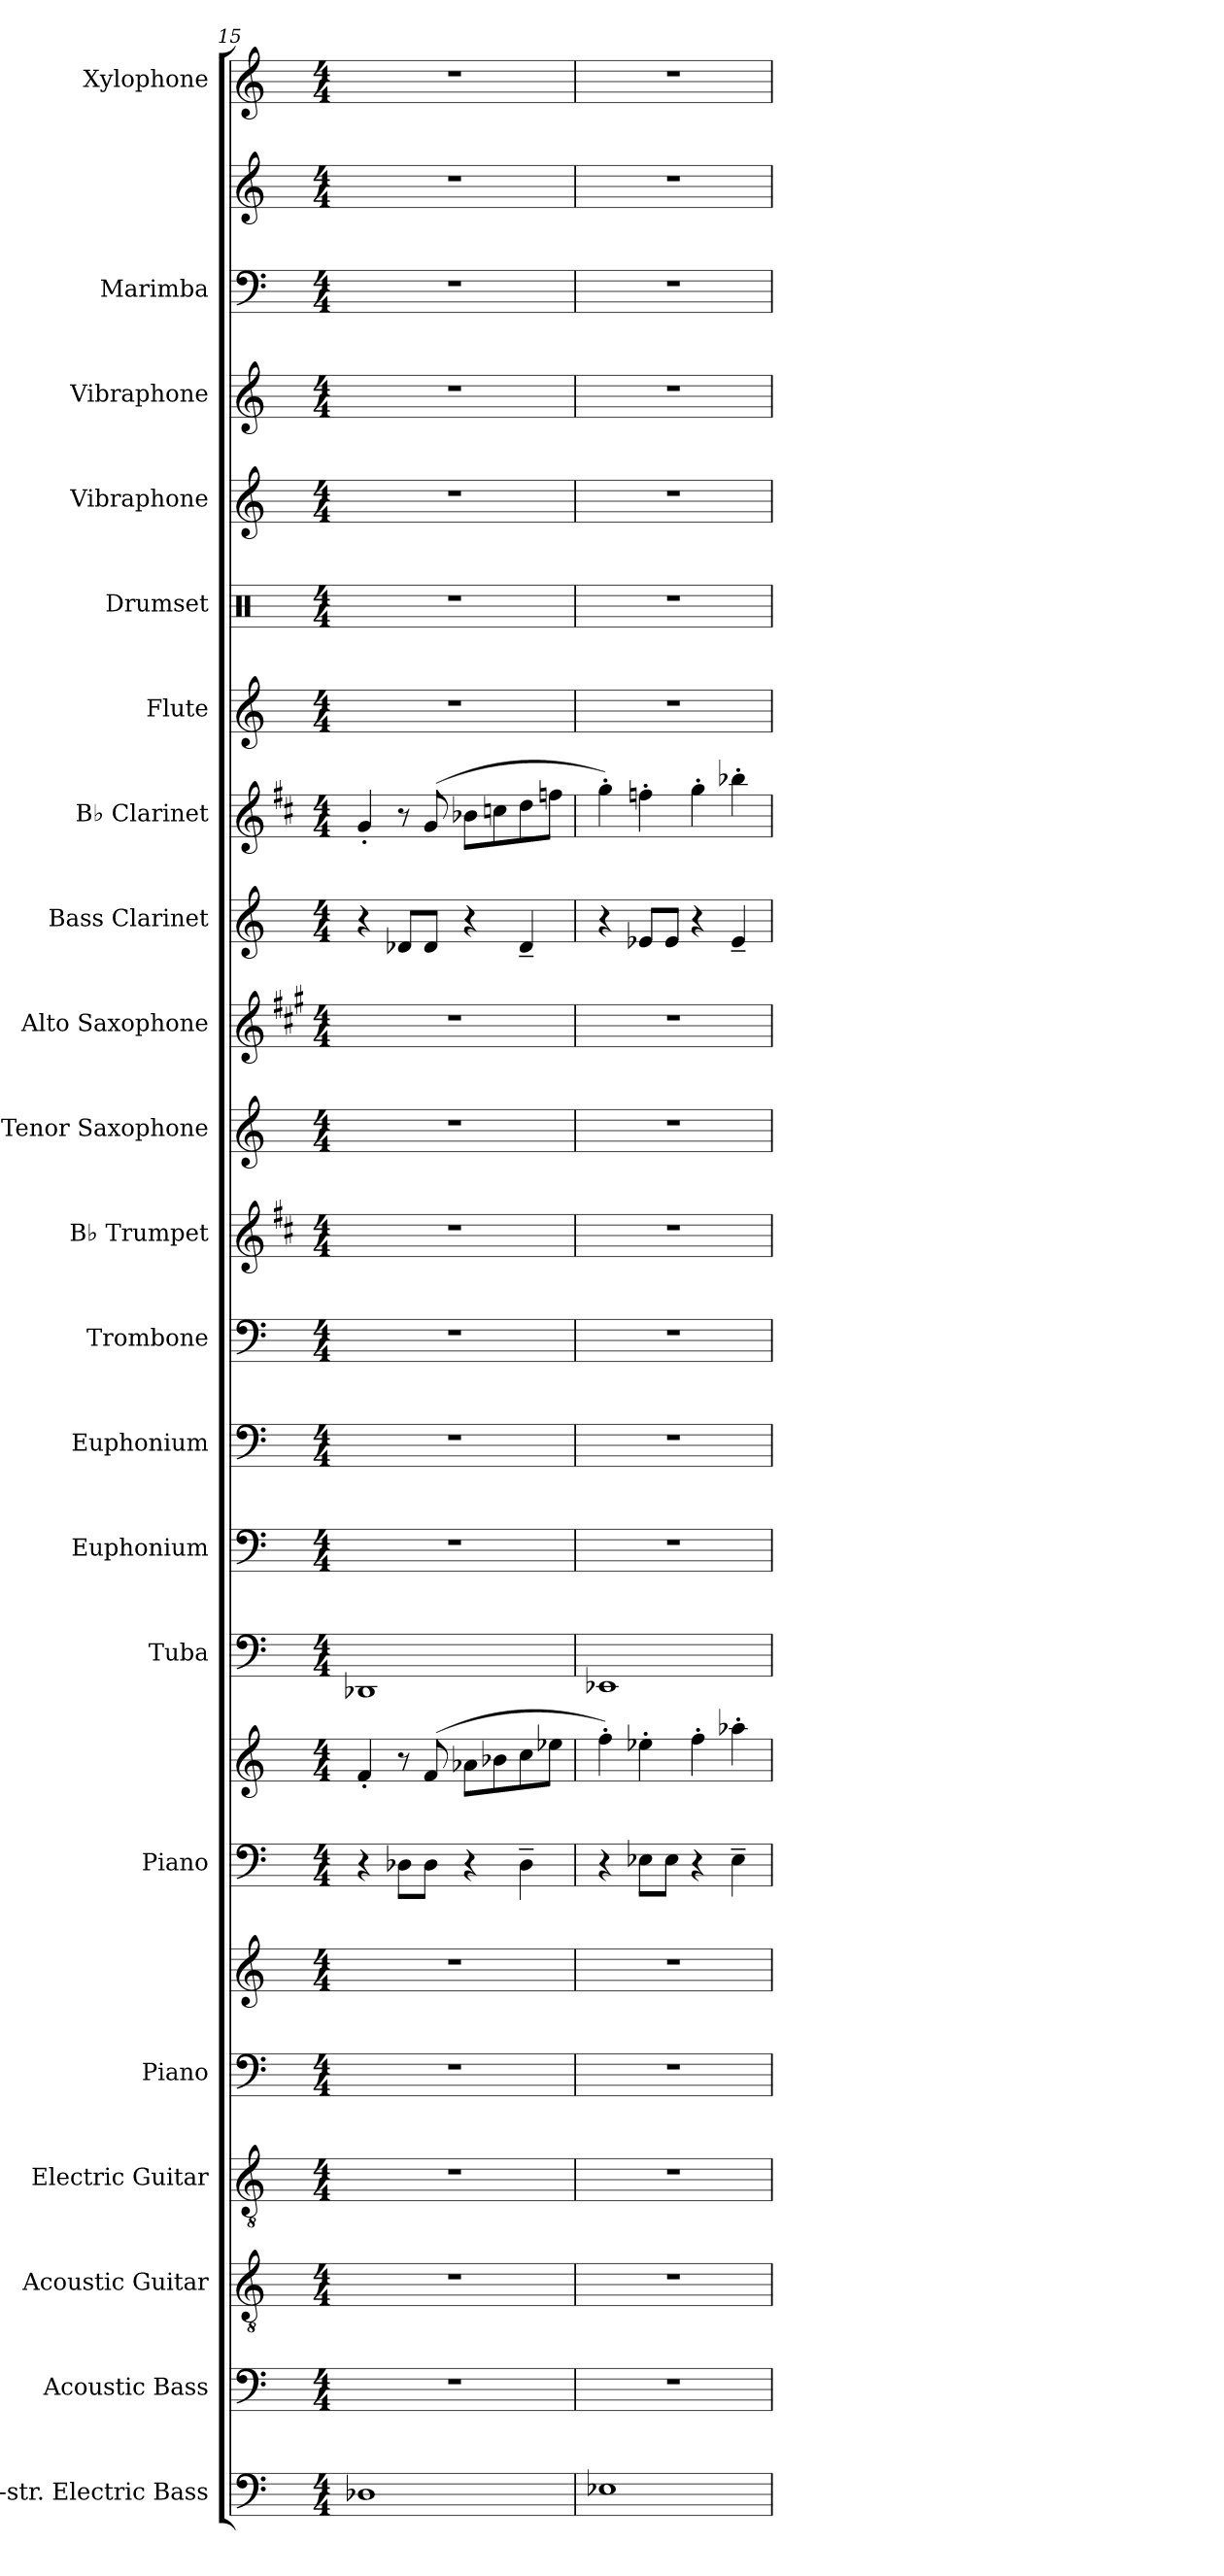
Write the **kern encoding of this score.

**kern	**kern	**kern	**kern	**kern	**kern	**kern	**kern	**kern	**kern	**kern	**kern	**kern	**kern	**kern	**kern	**kern	**kern	**kern	**kern	**kern	**kern	**kern	**kern
*part21	*part20	*part19	*part18	*part17	*part17	*part16	*part16	*part15	*part14	*part13	*part12	*part11	*part10	*part9	*part8	*part7	*part6	*part5	*part4	*part3	*part2	*part2	*part1
*staff24	*staff23	*staff22	*staff21	*staff20	*staff19	*staff18	*staff17	*staff16	*staff15	*staff14	*staff13	*staff12	*staff11	*staff10	*staff9	*staff8	*staff7	*staff6	*staff5	*staff4	*staff3	*staff2	*staff1
*I"5-str. Electric Bass	*I"Acoustic Bass	*I"Acoustic Guitar	*I"Electric Guitar	*I"Piano	*	*I"Piano	*	*I"Tuba	*I"Euphonium	*I"Euphonium	*I"Trombone	*I"B♭ Trumpet	*I"Tenor Saxophone	*I"Alto Saxophone	*I"Bass Clarinet	*I"B♭ Clarinet	*I"Flute	*I"Drumset	*I"Vibraphone	*I"Vibraphone	*I"Marimba	*	*I"Xylophone
*I'El. B.	*I'Bass	*I'Guit.	*I'El. Guit.	*I'Pno.	*	*I'Pno.	*	*I'Tba.	*I'Euph.	*I'Euph.	*I'Tbn.	*I'B♭ Tpt.	*I'T. Sax.	*I'A. Sax.	*I'B. Cl.	*I'B♭ Cl.	*I'Fl.	*I'Drs.	*I'Vib.	*I'Vib.	*I'Mrm.	*	*I'Xyl.
*clefF4	*clefF4	*clefGv2	*clefGv2	*clefF4	*clefG2	*clefF4	*clefG2	*clefF4	*clefF4	*clefF4	*clefF4	*clefG2	*clefG2	*clefG2	*clefG2	*clefG2	*clefG2	*clefX	*clefG2	*clefG2	*clefF4	*clefG2	*clefG2
*ITrd7c12	*ITrd7c12	*	*	*	*	*	*	*	*	*	*	*ITrd1c2	*ITrd8c14	*ITrd5c9	*ITrd8c14	*ITrd1c2	*	*	*	*	*	*	*ITrd-7c-12
*k[]	*k[]	*k[]	*k[]	*k[]	*k[]	*k[]	*k[]	*k[]	*k[]	*k[]	*k[]	*k[]	*k[]	*k[]	*k[]	*k[]	*k[]	*k[]	*k[]	*k[]	*k[]	*k[]	*k[]
*M4/4	*M4/4	*M4/4	*M4/4	*M4/4	*M4/4	*M4/4	*M4/4	*M4/4	*M4/4	*M4/4	*M4/4	*M4/4	*M4/4	*M4/4	*M4/4	*M4/4	*M4/4	*M4/4	*M4/4	*M4/4	*M4/4	*M4/4	*M4/4
=15	=15	=15	=15	=15	=15	=15	=15	=15	=15	=15	=15	=15	=15	=15	=15	=15	=15	=15	=15	=15	=15	=15	=15
1DD-X	1r	1r	1r	1r	1r	4r	4f'/	1DD-X	1r	1r	1r	1r	1r	1r	4r	4f'/	1r	1r	1r	1r	1r	1r	1r
.	.	.	.	.	.	8D-X\L	8r	.	.	.	.	.	.	.	8D-X/L	8r	.	.	.	.	.	.	.
.	.	.	.	.	.	8D-\J	(8f/	.	.	.	.	.	.	.	8D-/J	(8f/	.	.	.	.	.	.	.
.	.	.	.	.	.	4r	8a-X\L	.	.	.	.	.	.	.	4r	8a-X\L	.	.	.	.	.	.	.
.	.	.	.	.	.	.	8b-X\	.	.	.	.	.	.	.	.	8b-X\	.	.	.	.	.	.	.
.	.	.	.	.	.	4D-~\	8cc\	.	.	.	.	.	.	.	4D-~/	8cc\	.	.	.	.	.	.	.
.	.	.	.	.	.	.	8ee-X\J	.	.	.	.	.	.	.	.	8ee-X\J	.	.	.	.	.	.	.
!!LO:PB:g=z
=16	=16	=16	=16	=16	=16	=16	=16	=16	=16	=16	=16	=16	=16	=16	=16	=16	=16	=16	=16	=16	=16	=16	=16
1EE-X	1r	1r	1r	1r	1r	4r	4ff'\)	1EE-X	1r	1r	1r	1r	1r	1r	4r	4ff'\)	1r	1r	1r	1r	1r	1r	1r
.	.	.	.	.	.	8E-X\L	4ee-X'\	.	.	.	.	.	.	.	8E-X/L	4ee-X'\	.	.	.	.	.	.	.
.	.	.	.	.	.	8E-\J	.	.	.	.	.	.	.	.	8E-/J	.	.	.	.	.	.	.	.
.	.	.	.	.	.	4r	4ff'\	.	.	.	.	.	.	.	4r	4ff'\	.	.	.	.	.	.	.
.	.	.	.	.	.	4E-~\	4aa-X'\	.	.	.	.	.	.	.	4E-~/	4aa-X'\	.	.	.	.	.	.	.
=	=	=	=	=	=	=	=	=	=	=	=	=	=	=	=	=	=	=	=	=	=	=	=
*-	*-	*-	*-	*-	*-	*-	*-	*-	*-	*-	*-	*-	*-	*-	*-	*-	*-	*-	*-	*-	*-	*-	*-
